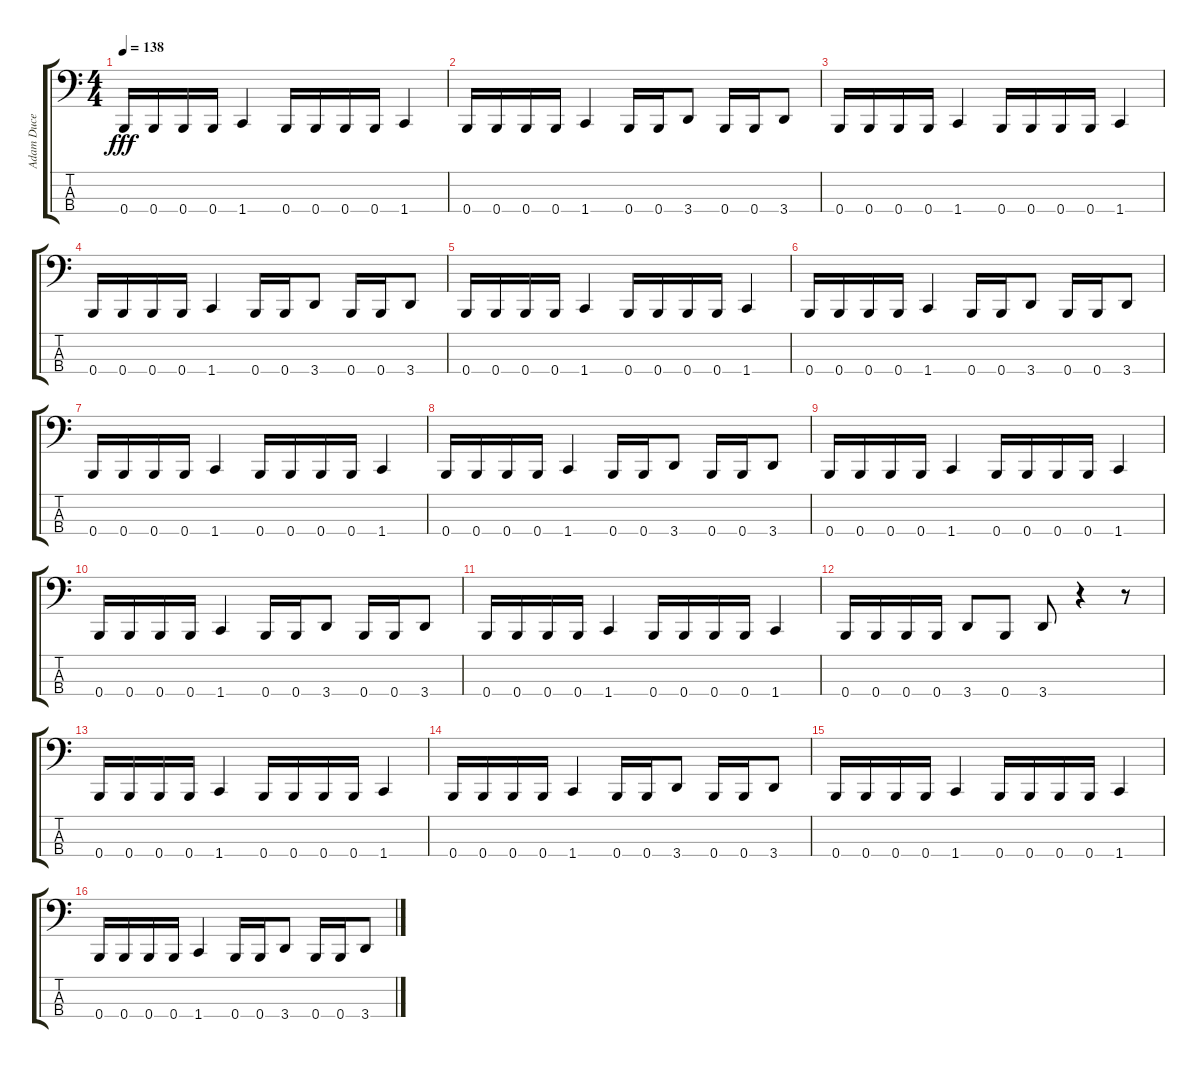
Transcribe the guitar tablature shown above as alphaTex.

\track ("Adam Duce" "Adam Duce") {instrument electricbasspick}
\staff {score tabs}
\tuning (E2 B1 Gb1 B0) {hide}
\ts (4 4)
\tempo 138
\clef f4
\ks c
0.4.16{dy fff} 0.4.16 0.4.16 0.4.16 1.4.4 0.4.16 0.4.16 0.4.16 0.4.16 1.4.4 |
0.4.16 0.4.16 0.4.16 0.4.16 1.4.4 0.4.16 0.4.16 3.4.8 0.4.16 0.4.16 3.4.8 |
0.4.16 0.4.16 0.4.16 0.4.16 1.4.4 0.4.16 0.4.16 0.4.16 0.4.16 1.4.4 |
0.4.16 0.4.16 0.4.16 0.4.16 1.4.4 0.4.16 0.4.16 3.4.8 0.4.16 0.4.16 3.4.8 |
0.4.16 0.4.16 0.4.16 0.4.16 1.4.4 0.4.16 0.4.16 0.4.16 0.4.16 1.4.4 |
0.4.16 0.4.16 0.4.16 0.4.16 1.4.4 0.4.16 0.4.16 3.4.8 0.4.16 0.4.16 3.4.8 |
0.4.16 0.4.16 0.4.16 0.4.16 1.4.4 0.4.16 0.4.16 0.4.16 0.4.16 1.4.4 |
0.4.16 0.4.16 0.4.16 0.4.16 1.4.4 0.4.16 0.4.16 3.4.8 0.4.16 0.4.16 3.4.8 |
0.4.16 0.4.16 0.4.16 0.4.16 1.4.4 0.4.16 0.4.16 0.4.16 0.4.16 1.4.4 |
0.4.16 0.4.16 0.4.16 0.4.16 1.4.4 0.4.16 0.4.16 3.4.8 0.4.16 0.4.16 3.4.8 |
0.4.16 0.4.16 0.4.16 0.4.16 1.4.4 0.4.16 0.4.16 0.4.16 0.4.16 1.4.4 |
0.4.16 0.4.16 0.4.16 0.4.16 3.4.8 0.4.8 3.4.8 r.4 r.8 |
0.4.16 0.4.16 0.4.16 0.4.16 1.4.4 0.4.16 0.4.16 0.4.16 0.4.16 1.4.4 |
0.4.16 0.4.16 0.4.16 0.4.16 1.4.4 0.4.16 0.4.16 3.4.8 0.4.16 0.4.16 3.4.8 |
0.4.16 0.4.16 0.4.16 0.4.16 1.4.4 0.4.16 0.4.16 0.4.16 0.4.16 1.4.4 |
0.4.16 0.4.16 0.4.16 0.4.16 1.4.4 0.4.16 0.4.16 3.4.8 0.4.16 0.4.16 3.4.8
